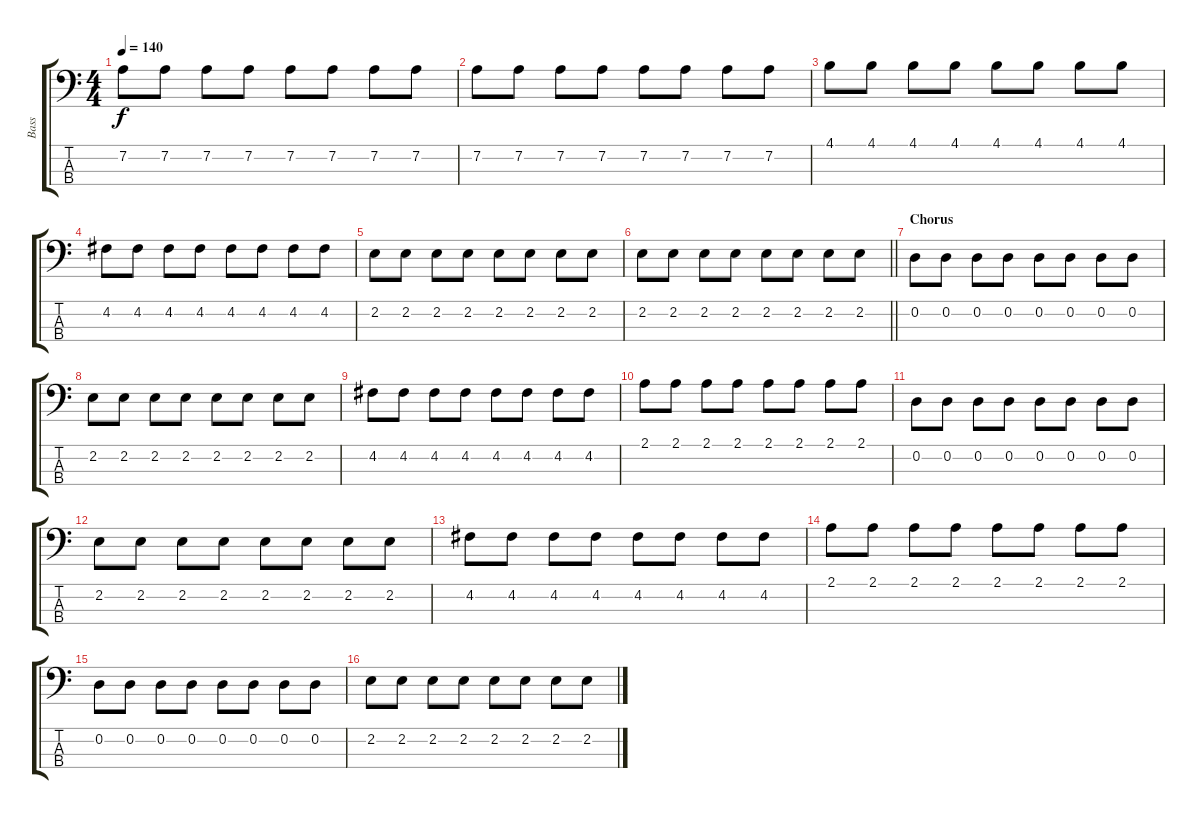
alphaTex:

\track ("Bass" "Bass") {instrument acousticguitarnylon}
\staff {score tabs}
\tuning (G2 D2 A1 E1) {hide}
\ts (4 4)
\tempo 140
\clef f4
\ks c
7.2.8{dy f} 7.2.8 7.2.8 7.2.8 7.2.8 7.2.8 7.2.8 7.2.8 |
7.2.8 7.2.8 7.2.8 7.2.8 7.2.8 7.2.8 7.2.8 7.2.8 |
4.1.8 4.1.8 4.1.8 4.1.8 4.1.8 4.1.8 4.1.8 4.1.8 |
4.2.8 4.2.8 4.2.8 4.2.8 4.2.8 4.2.8 4.2.8 4.2.8 |
2.2.8 2.2.8 2.2.8 2.2.8 2.2.8 2.2.8 2.2.8 2.2.8 |
\barLineRight lightlight
2.2.8 2.2.8 2.2.8 2.2.8 2.2.8 2.2.8 2.2.8 2.2.8 |
\section ("" "Chorus")
0.2.8 0.2.8 0.2.8 0.2.8 0.2.8 0.2.8 0.2.8 0.2.8 |
2.2.8 2.2.8 2.2.8 2.2.8 2.2.8 2.2.8 2.2.8 2.2.8 |
4.2.8 4.2.8 4.2.8 4.2.8 4.2.8 4.2.8 4.2.8 4.2.8 |
2.1.8 2.1.8 2.1.8 2.1.8 2.1.8 2.1.8 2.1.8 2.1.8 |
0.2.8 0.2.8 0.2.8 0.2.8 0.2.8 0.2.8 0.2.8 0.2.8 |
2.2.8 2.2.8 2.2.8 2.2.8 2.2.8 2.2.8 2.2.8 2.2.8 |
4.2.8 4.2.8 4.2.8 4.2.8 4.2.8 4.2.8 4.2.8 4.2.8 |
2.1.8 2.1.8 2.1.8 2.1.8 2.1.8 2.1.8 2.1.8 2.1.8 |
0.2.8 0.2.8 0.2.8 0.2.8 0.2.8 0.2.8 0.2.8 0.2.8 |
2.2.8 2.2.8 2.2.8 2.2.8 2.2.8 2.2.8 2.2.8 2.2.8
